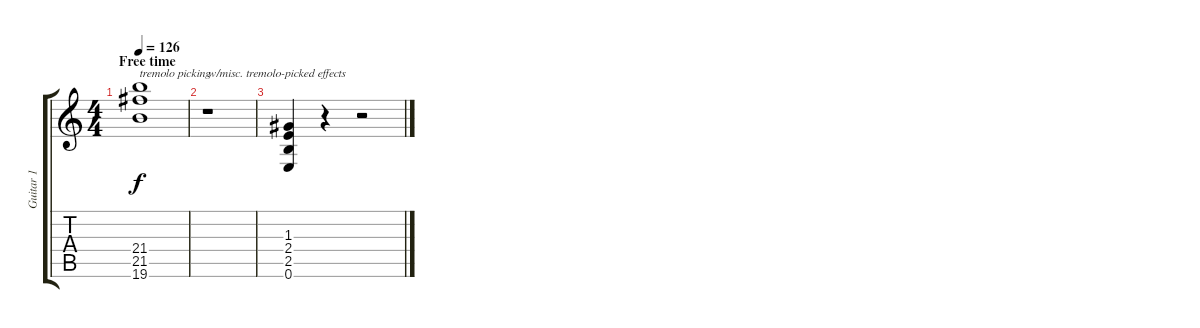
\track ("Guitar 1" "Guitar 1") {instrument distortionguitar}
\staff {score tabs}
\tuning (E4 B3 G3 D3 A2 E2) {hide}
\ts (4 4)
\section ("" "Free time")
\tempo 126
\clef g2
\ks c
(21.4 21.5 19.6).1{txt "tremolo picking" dy f} |
r.1{txt "w/misc. tremolo-picked effects"} |
(1.3 2.4 2.5 0.6).4 r.4 r.2
